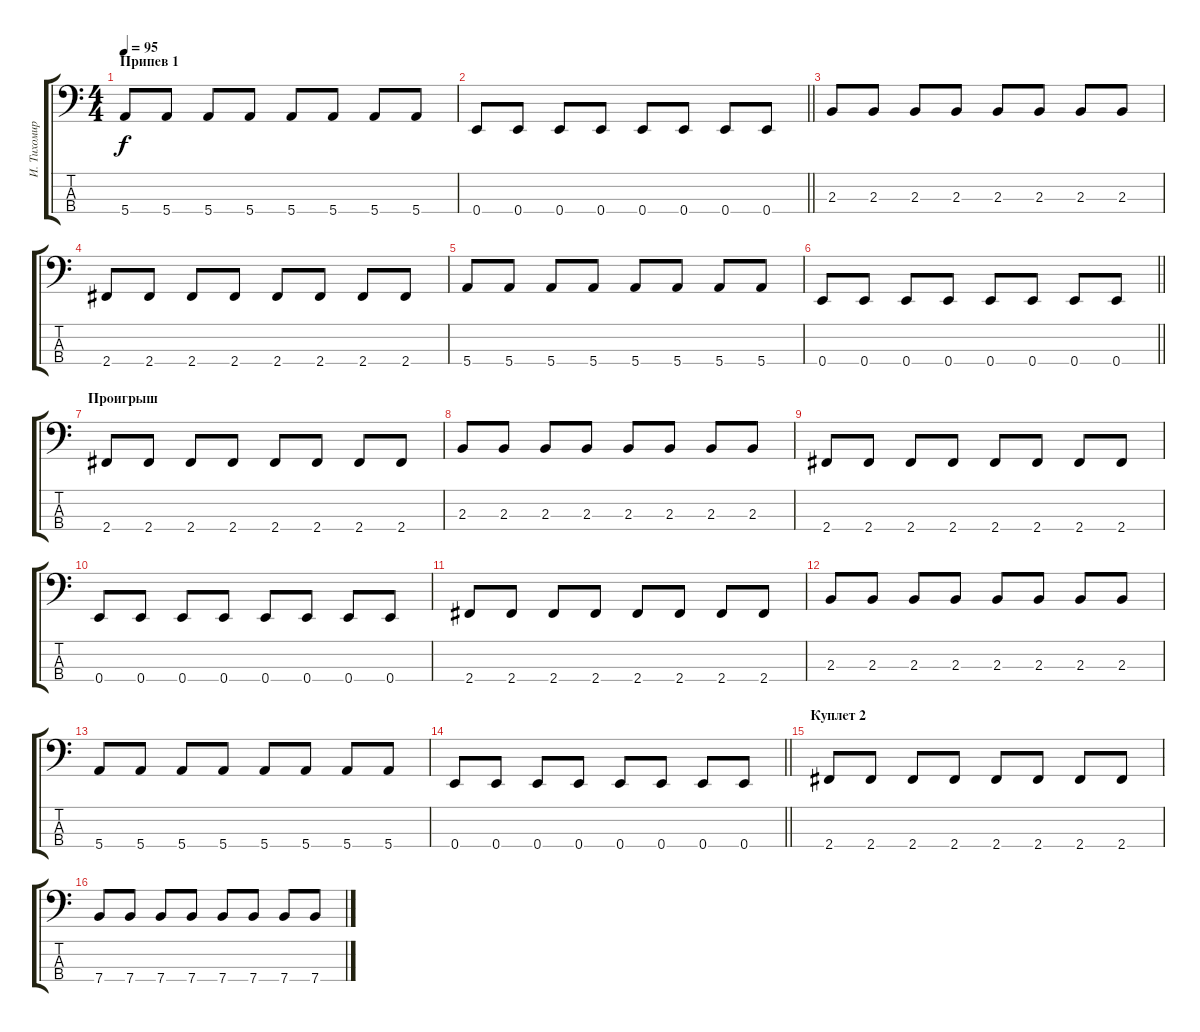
\track ("И. Тихомиров" "И. Тихомир") {instrument electricbassfinger}
\staff {score tabs}
\tuning (G2 D2 A1 E1) {hide}
\ts (4 4)
\section ("" "Припев 1")
\tempo 95
\clef f4
\ks c
5.4.8{dy f} 5.4.8 5.4.8 5.4.8 5.4.8 5.4.8 5.4.8 5.4.8 |
\barLineRight lightlight
0.4.8 0.4.8 0.4.8 0.4.8 0.4.8 0.4.8 0.4.8 0.4.8 |
2.3.8 2.3.8 2.3.8 2.3.8 2.3.8 2.3.8 2.3.8 2.3.8 |
2.4.8 2.4.8 2.4.8 2.4.8 2.4.8 2.4.8 2.4.8 2.4.8 |
5.4.8 5.4.8 5.4.8 5.4.8 5.4.8 5.4.8 5.4.8 5.4.8 |
\barLineRight lightlight
0.4.8 0.4.8 0.4.8 0.4.8 0.4.8 0.4.8 0.4.8 0.4.8 |
\section ("" "Проигрыш")
2.4.8 2.4.8 2.4.8 2.4.8 2.4.8 2.4.8 2.4.8 2.4.8 |
2.3.8 2.3.8 2.3.8 2.3.8 2.3.8 2.3.8 2.3.8 2.3.8 |
2.4.8 2.4.8 2.4.8 2.4.8 2.4.8 2.4.8 2.4.8 2.4.8 |
0.4.8 0.4.8 0.4.8 0.4.8 0.4.8 0.4.8 0.4.8 0.4.8 |
2.4.8 2.4.8 2.4.8 2.4.8 2.4.8 2.4.8 2.4.8 2.4.8 |
2.3.8 2.3.8 2.3.8 2.3.8 2.3.8 2.3.8 2.3.8 2.3.8 |
5.4.8 5.4.8 5.4.8 5.4.8 5.4.8 5.4.8 5.4.8 5.4.8 |
\barLineRight lightlight
0.4.8 0.4.8 0.4.8 0.4.8 0.4.8 0.4.8 0.4.8 0.4.8 |
\section ("" "Куплет 2")
2.4.8 2.4.8 2.4.8 2.4.8 2.4.8 2.4.8 2.4.8 2.4.8 |
7.4.8 7.4.8 7.4.8 7.4.8 7.4.8 7.4.8 7.4.8 7.4.8
